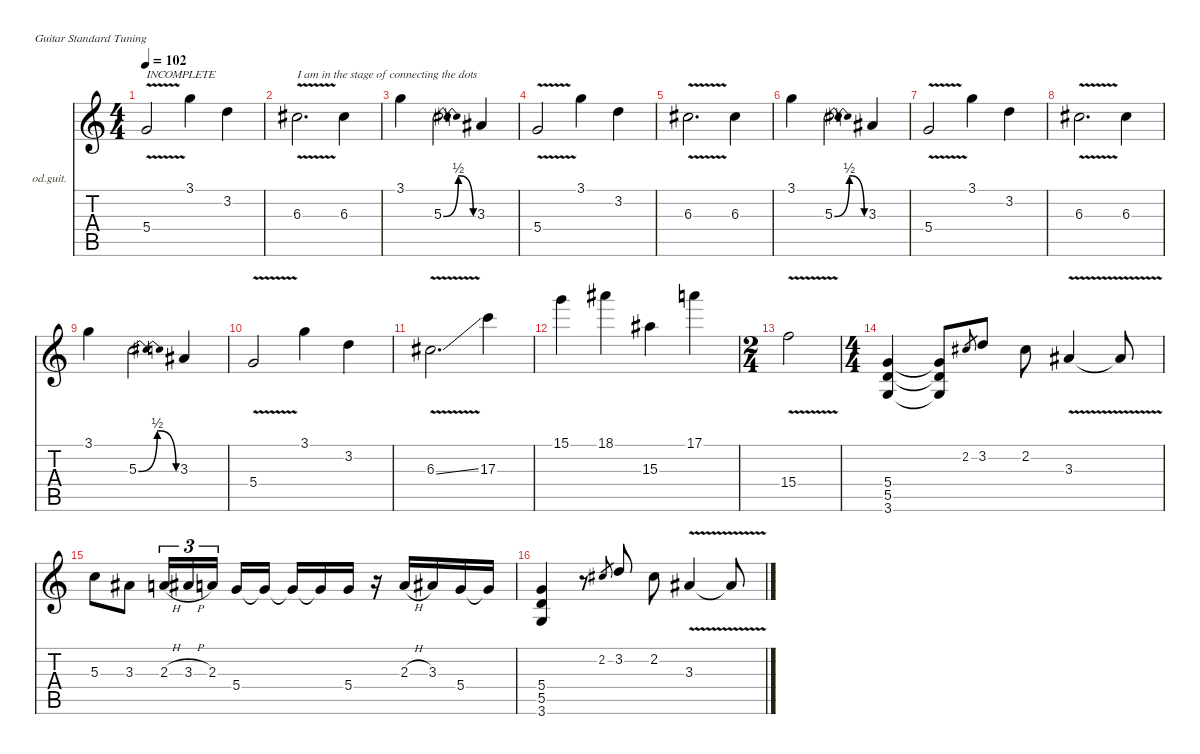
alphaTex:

\defaultSystemsLayout 4
\hideDynamics
\bracketExtendMode nobrackets
\firstSystemTrackNameOrientation horizontal
\otherSystemsTrackNameOrientation horizontal
\track ("chief" "od.guit.") {instrument overdrivenguitar}
\staff {score tabs}
\tuning (E4 B3 G3 D3 A2 E2)
\ts (4 4)
\tempo 102
\clef g2
\ks c
5.4{v}.2{txt "INCOMPLETE" dy f instrument overdrivenguitar beam Up} 3.1.4{beam Down} 3.2.4{beam Down} |
6.3{v acc #}.2{d txt "I am in the stage of connecting the dots" beam Down} 6.3{acc #}.4{beam Down} |
3.1.4{beam Down} 5.3{be (bendrelease 0 0 15 2 30 2 45 0)}.2{beam Down} 3.3{acc #}.4{beam Up} |
5.4{v}.2{beam Up} 3.1.4{beam Down} 3.2.4{beam Down} |
6.3{v acc #}.2{d beam Down} 6.3{acc #}.4{beam Down} |
3.1.4{beam Down} 5.3{be (bendrelease 0 0 15 2 30 2 45 0)}.2{beam Down} 3.3{acc #}.4{beam Up} |
5.4{v}.2{beam Up} 3.1.4{beam Down} 3.2.4{beam Down} |
6.3{v acc #}.2{d beam Down} 6.3{acc #}.4{beam Down} |
3.1.4{beam Down} 5.3{be (bendrelease 0 0 15 2 30 2 45 0)}.2{beam Down} 3.3{acc #}.4{beam Up} |
5.4{v}.2{beam Up} 3.1.4{beam Down} 3.2.4{beam Down} |
6.3{v ss acc #}.2{d beam Down} 17.3.4{beam Down} |
15.1.4{beam Down} 18.1{acc #}.4{beam Down} 15.3{acc #}.4{beam Down} 17.1.4{beam Down} |
\ts (2 4)
15.4{v}.2{beam Down} |
\ts (4 4)
(5.4 5.5 3.6).4{beam Up} (5.4{t} 5.5{t} 3.6{t}).8{beam Up} 2.2{acc #}.8{gr dy mf beam Up} 3.2.8{dy f beam Up} 2.2{acc #}.8{beam Down} 3.3{v acc #}.4{beam Up} 3.3{v t acc #}.8{beam Up} |
5.3.8{beam Down} 3.3{acc #}.8{beam Down} 2.3{h}.16{tu (3 2) beam Up} 3.3{h acc #}.16{tu (3 2) beam Up} 2.3.16{tu (3 2) beam Up} 5.4.16{beam Up} 5.4{t}.16{beam Up} 5.4{t}.16{beam Up} 5.4{t}.16{beam Up} 5.4.16{beam Up} r.16{beam Up} 2.3{h}.16{beam Up} 3.3{acc #}.16{beam Up} 5.4.16{beam Up} 5.4{t}.16{beam Up} |
(5.4 5.5 3.6).4{beam Up} r.8{beam Up} 2.2{acc #}.8{gr dy mf beam Up} 3.2.8{dy f beam Down} 2.2{acc #}.8{beam Down} 3.3{v acc #}.4{beam Up} 3.3{v t acc #}.8{beam Up}
